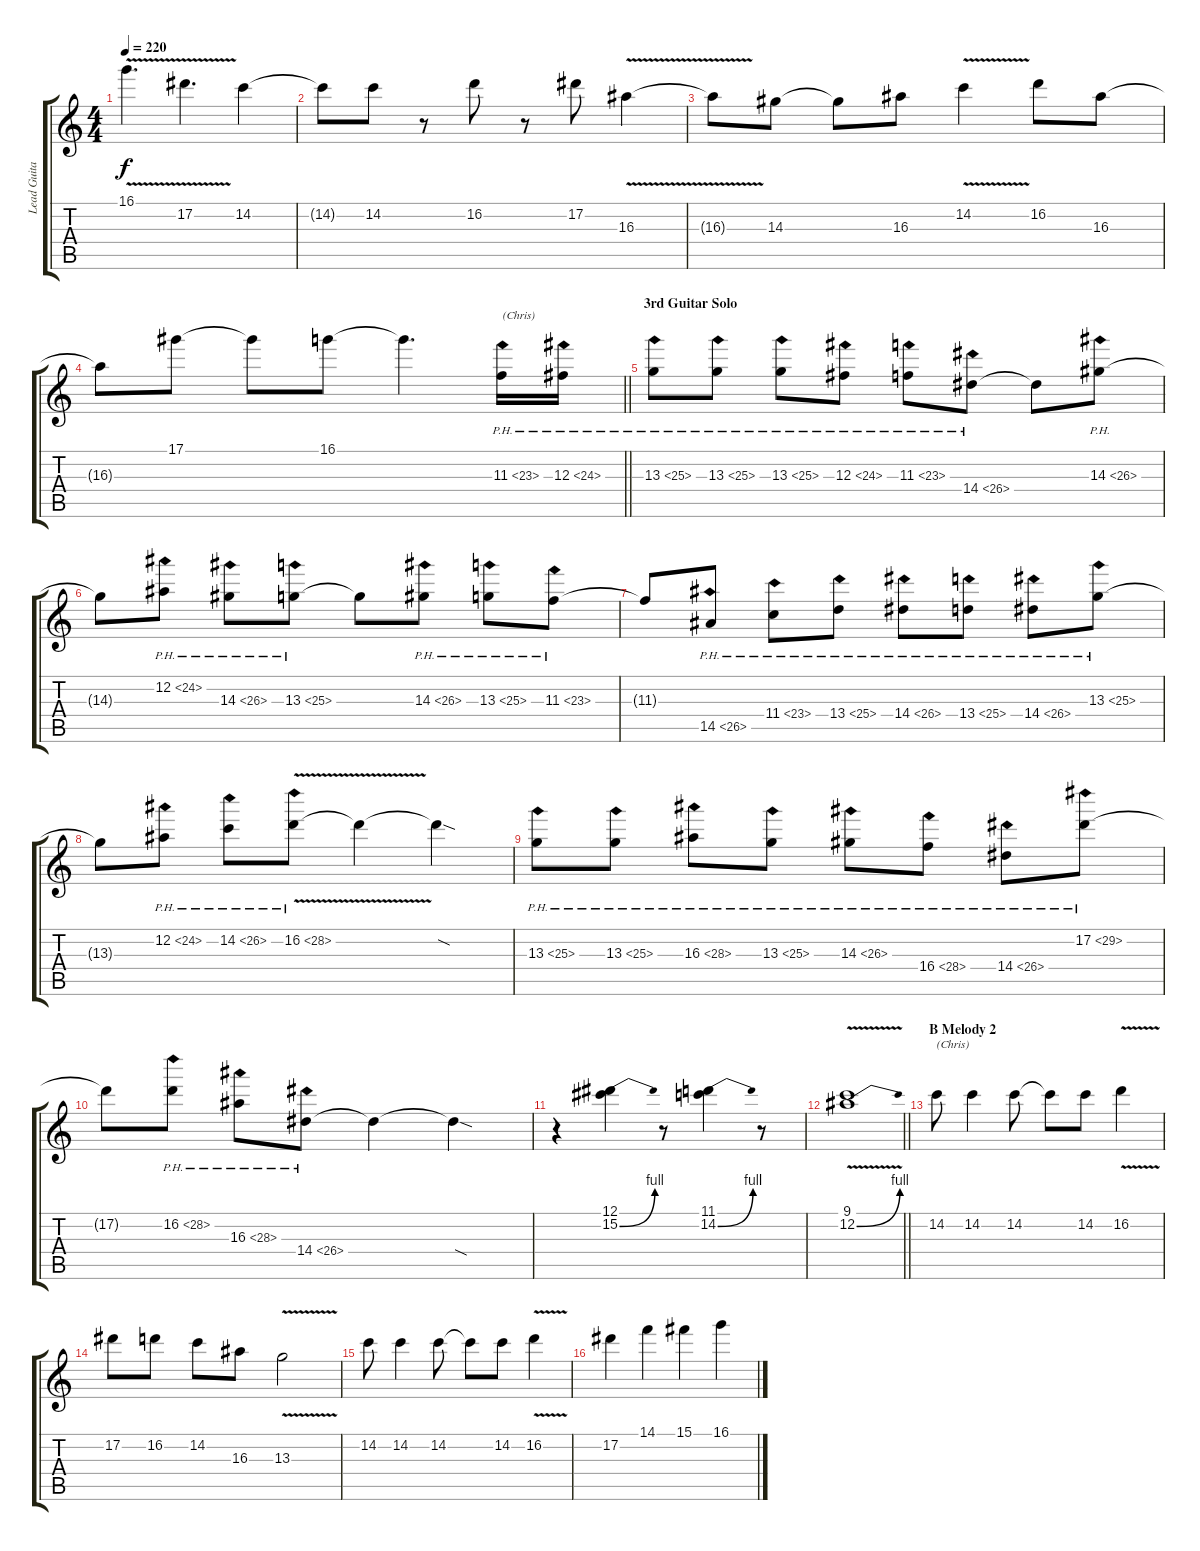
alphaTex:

\track ("Lead Guitar 2" "Lead Guita") {instrument overdrivenguitar}
\staff {score tabs}
\tuning (Eb4 Bb3 Gb3 Db3 Ab2 Eb2) {hide}
\ts (4 4)
\tempo 220
\clef g2
\ks c
16.1{v}.4{d dy f} 17.2{v}.4{d} 14.2.4 |
14.2{t}.8 14.2.8 r.8 16.2.8 r.8 17.2.8 16.3{v}.4 |
16.3{t}.8 14.3.8 14.3{t}.8 16.3.8 14.2{v}.4 16.2.8 16.3.8 |
\barLineRight lightlight
16.3{t}.8 17.1.8 17.1{t}.8 16.1.8 16.1{t}.4{d} 11.3{ph 12}.16{txt "(Chris)"} 12.3{ph 12}.16 |
\section ("" "3rd Guitar Solo")
13.3{ph 12}.8 13.3{ph 12}.8 13.3{ph 12}.8 12.3{ph 12}.8 11.3{ph 12}.8 14.4{ph 12}.8 14.4{t}.8 14.3{ph 12}.8 |
14.3{t}.8 12.2{ph 12}.8 14.3{ph 12}.8 13.3{ph 12}.8 13.3{t}.8 14.3{ph 12}.8 13.3{ph 12}.8 11.3{ph 12}.8 |
11.3{t}.8 14.5{ph 12}.8 11.4{ph 12}.8 13.4{ph 12}.8 14.4{ph 12}.8 13.4{ph 12}.8 14.4{ph 12}.8 13.3{ph 12}.8 |
13.3{t}.8 12.2{ph 12}.8 14.2{ph 12}.8 16.2{ph 12 v}.8 16.2{t}.4 16.2{sod t}.4 |
13.3{ph 12}.8 13.3{ph 12}.8 16.3{ph 12}.8 13.3{ph 12}.8 14.3{ph 12}.8 16.4{ph 12}.8 14.4{ph 12}.8 17.2{ph 12}.8 |
17.2{t}.8 16.2{ph 12}.8 16.3{ph 12}.8 14.4{ph 12}.8 14.4{t}.4 14.4{sod t}.4 |
r.4 (12.1 15.2{be (bend 0 0 60 4)}).4 r.8 (11.1 14.2{be (bend 0 0 60 4)}).4 r.8 |
\barLineRight lightlight
(9.1 12.2{be (bend 0 0 60 4) v}).1 |
\section ("" "B Melody 2")
14.2.8{txt "(Chris)"} 14.2.4 14.2.8 14.2{t}.8 14.2.8 16.2{v}.4 |
17.2.8 16.2.8 14.2.8 16.3.8 13.3{v}.2 |
14.2.8 14.2.4 14.2.8 14.2{t}.8 14.2.8 16.2{v}.4 |
17.2.4 14.1.4 15.1.4 16.1.4
